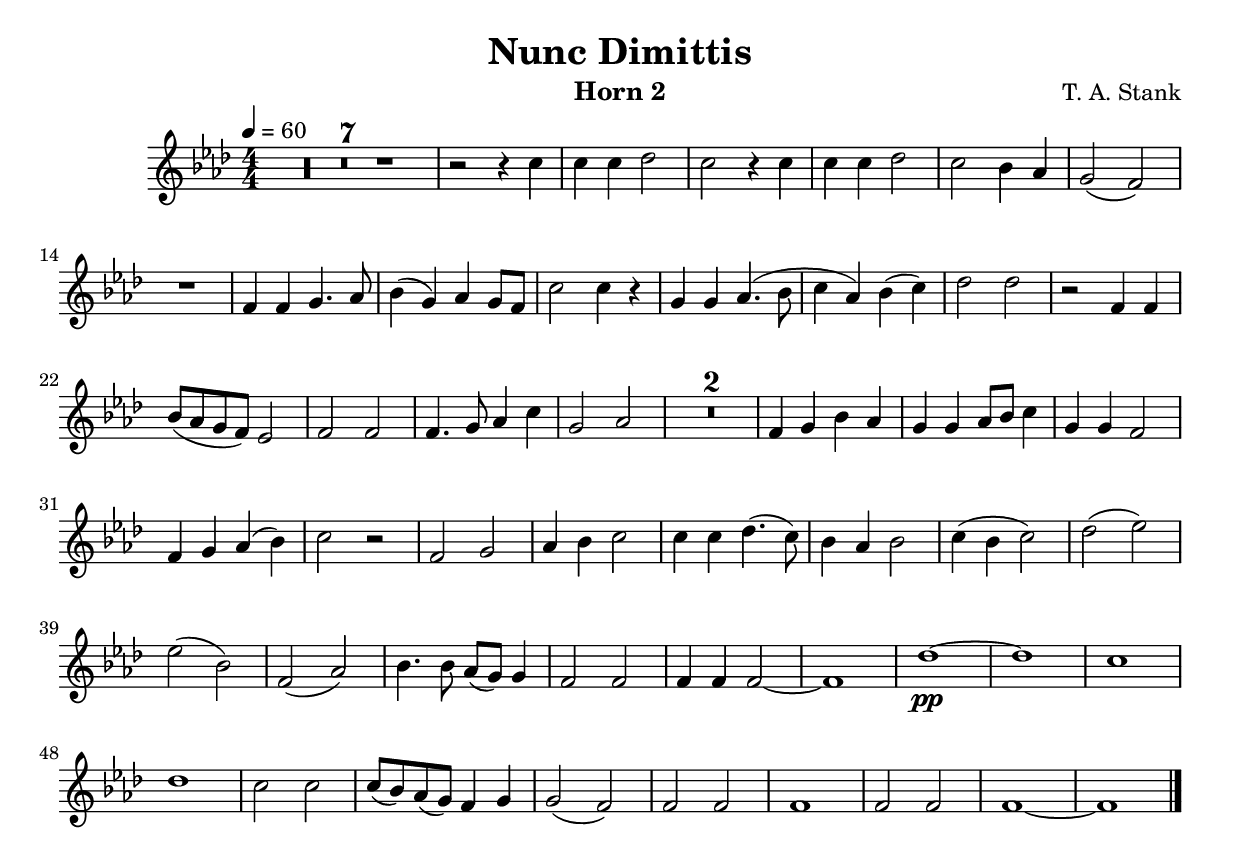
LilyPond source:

\version "2.12.3"

\include "header.lyi"
\include "template.lyi"

mezzo = \relative c'' {
    R1*7
    r2 r4 c     |%8
    c4 c des2   |%9
    c2 r4 c     |%11
    c4 c des2   |%12
    c2 bes4 aes |%12
    g2 (f)      |%13
    R1          |%14
    f4 f g4. aes8   |%15
    bes4 (g) aes g8 f   |%16
    c'2 c4 r            |%17
    g4 g aes4. (bes8    |%18
    c4 aes) bes (c)     |%19
    des2 des            |%20
    r2 f,4 f            |%21
    bes8 (aes g f) ees2 |%22
    f2 f                |%23
    f4. g8 aes4 c       |%24
    g2 aes              |%25
    R1*2                |%26-27
    f4 g bes aes        |%28
    g4 g aes8 bes c4    |%29
    g4 g f2             |%30
    f4 g aes (bes)      |%31
    c2 r2               |%32
    f,2 g               |%33
    aes4 bes c2         |%34
    c4 c des4. (c8)     |%35
    bes4 aes bes2       |%36
    c4 (bes c2)         |%37
    des2 (ees)          |%38
    ees2 (bes)          |%39
    f2 (aes)            |%40
    bes4. bes8 aes (g) g4   |%41
    f2 f                |%42
    f4 f f2~            |%43
    f1                  |%44
    des'1~\pp           |%45
    des1                |%46
    c1                  |%47
    des1                |%48
    c2 c                |%49
    c8 (bes) aes (g) f4 g   |%50
    g2 (f)              |%51
    f2 f                |%52
    f1                  |%53
    f2 f                |%54
    f1~                 |%55
    f1                  |%56
}


\header {
    instrument = "Horn 2"
}

\score {
    \new Staff = Mezzo <<
        \compressFullBarRests
        \transposition f
        \template
        \new Voice <<
            \mezzo
        >>
    >>
    \layout { }
}
